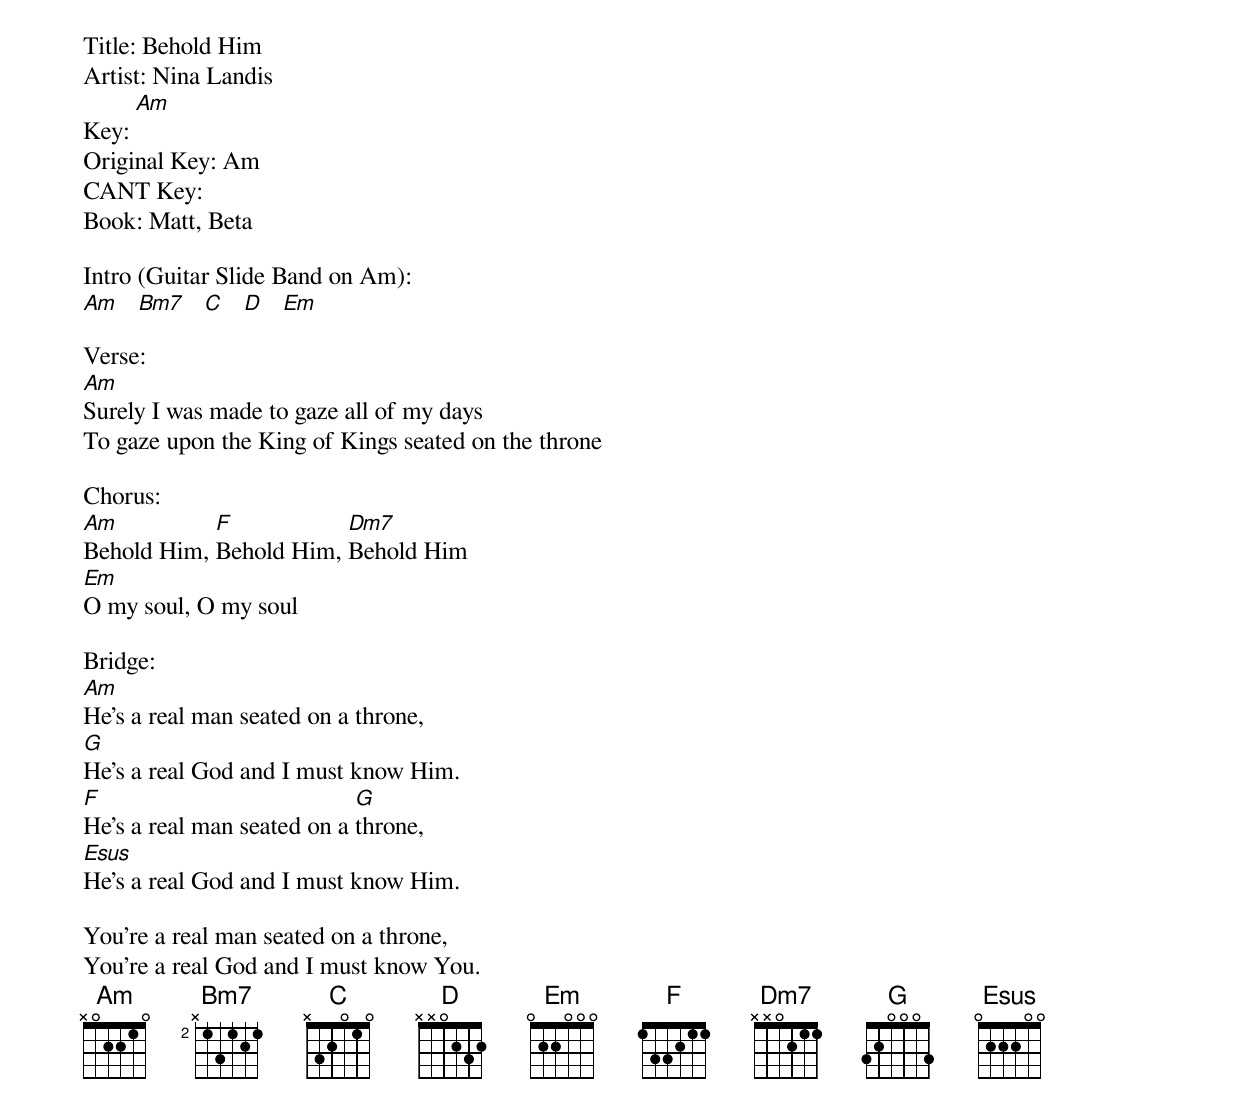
Title: Behold Him
Artist: Nina Landis
Key: [Am]
Original Key: Am
CANT Key:
Book: Matt, Beta

Intro (Guitar Slide Band on Am):
[Am]   [Bm7]   [C]   [D]   [Em]

Verse:
[Am]Surely I was made to gaze all of my days
To gaze upon the King of Kings seated on the throne

Chorus:
[Am]Behold Him, [F]Behold Him, [Dm7]Behold Him
[Em]O my soul, O my soul

Bridge:
[Am]He's a real man seated on a throne,
[G]He's a real God and I must know Him.
[F]He's a real man seated on a [G]throne,
[Esus]He's a real God and I must know Him.

You're a real man seated on a throne,
You're a real God and I must know You.
